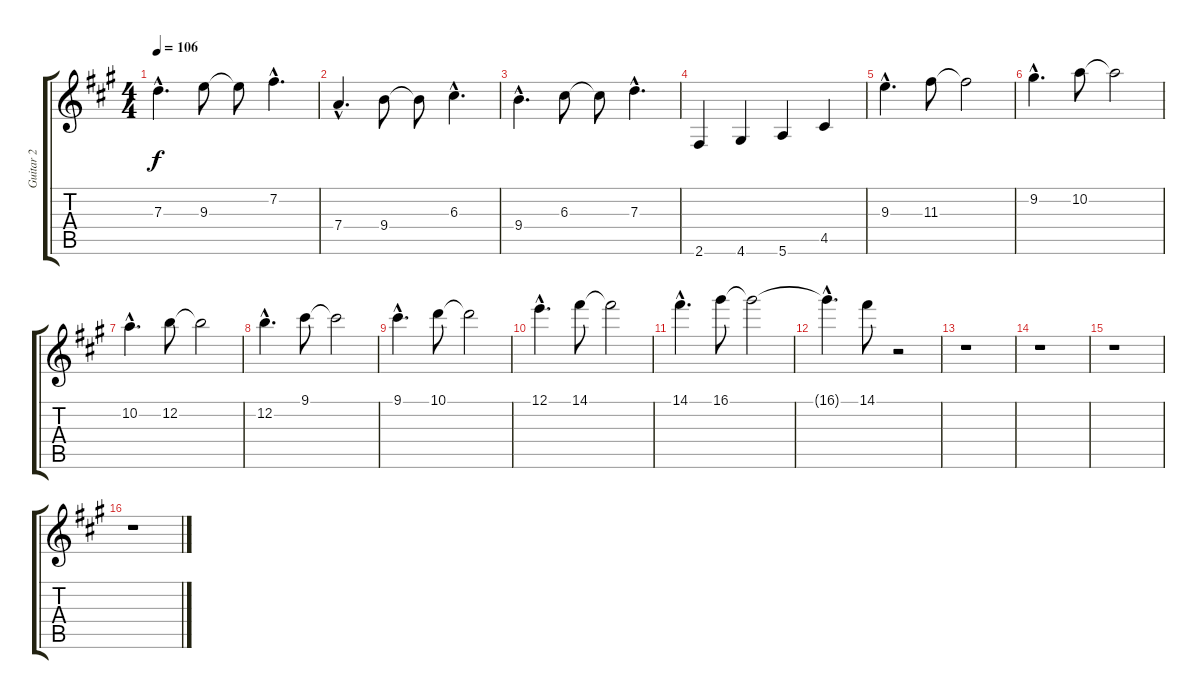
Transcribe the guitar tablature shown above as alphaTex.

\track ("Guitar 2" "Guitar 2") {instrument distortionguitar}
\staff {score tabs}
\tuning (E4 B3 G3 D3 A2 E2) {hide}
\ts (4 4)
\tempo 106
\clef g2
\ks a
7.3{hac}.4{d dy f instrument distortionguitar} 9.3.8 9.3{t}.8 7.2{hac}.4{d} |
7.4{hac}.4{d} 9.4.8 9.4{t}.8 6.3{hac}.4{d} |
9.4{hac}.4{d} 6.3.8 6.3{t}.8 7.3{hac}.4{d} |
2.6.4 4.6.4 5.6.4 4.5.4 |
9.3{hac}.4{d} 11.3.8 11.3{t}.2 |
9.2{hac}.4{d} 10.2.8 10.2{t}.2 |
10.2{hac}.4{d} 12.2.8 12.2{t}.2 |
12.2{hac}.4{d} 9.1.8 9.1{t}.2 |
9.1{hac}.4{d} 10.1.8 10.1{t}.2 |
12.1{hac}.4{d} 14.1.8 14.1{t}.2 |
14.1{hac}.4{d} 16.1.8 16.1{t}.2 |
16.1{hac t}.4{d} 14.1.8 r.2 |
r.1 |
r.1 |
r.1 |
r.1
